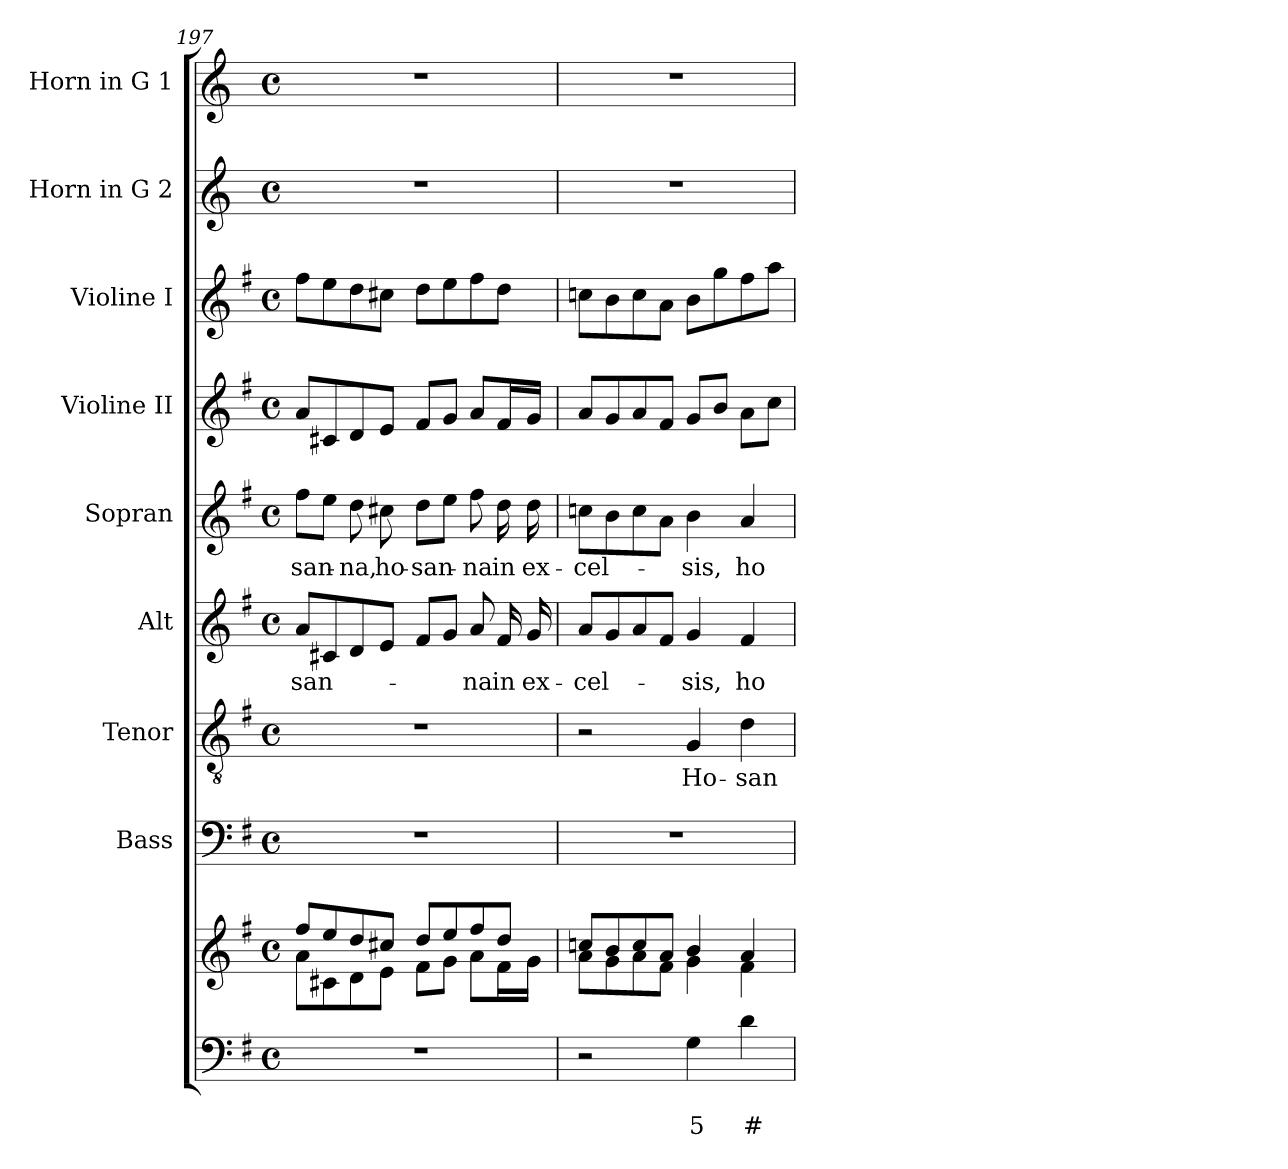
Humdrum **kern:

**kern	**text	**text	**kern	**kern	**kern	**text	**kern	**text	**kern	**text	**kern	**kern	**kern	**kern
*part9	*part9	*part9	*part9	*part8	*part7	*part7	*part6	*part6	*part5	*part5	*part4	*part3	*part2	*part1
*staff10	*staff10	*staff10	*staff9	*staff8	*staff7	*staff7	*staff6	*staff6	*staff5	*staff5	*staff4	*staff3	*staff2	*staff1
*	*	*	*	*I"Bass	*I"Tenor	*	*I"Alt	*	*I"Sopran	*	*I"Violine II	*I"Violine I	*I"Horn in G 2	*I"Horn in G 1
*	*	*	*	*I'B.	*I'T.	*	*I'A.	*	*I'S.	*	*I'Vl. II	*I'Vl. I	*	*
*clefF4	*	*	*clefG2	*clefF4	*clefGv2	*	*clefG2	*	*clefG2	*	*clefG2	*clefG2	*clefG2	*clefG2
*	*	*	*	*	*	*	*	*	*	*	*	*	*ITrd3c5	*ITrd3c5
*k[f#]	*	*	*k[f#]	*k[f#]	*k[f#]	*	*k[f#]	*	*k[f#]	*	*k[f#]	*k[f#]	*k[f#]	*k[f#]
*G:	*	*	*G:	*G:	*G:	*	*G:	*	*G:	*	*G:	*G:	*G:	*G:
*M4/4	*	*	*M4/4	*M4/4	*M4/4	*	*M4/4	*	*M4/4	*	*M4/4	*M4/4	*M4/4	*M4/4
*met(c)	*	*	*met(c)	*met(c)	*met(c)	*	*met(c)	*	*met(c)	*	*met(c)	*met(c)	*met(c)	*met(c)
=197	=197	=197	=197	=197	=197	=197	=197	=197	=197	=197	=197	=197	=197	=197
*	*	*	*^	*	*	*	*	*	*	*	*	*	*	*
!	!	!	!	!	!	!	!	!	!LO:LY:b	!	!LO:LY:b	!	!	!	!
1r	.	.	8ff#/L	8a\L	1r	1r	.	8a/L	-san-	8ff#\L	-san-	8a/L	8ff#\L	1r	1r
.	.	.	8ee/	8c#X\	.	.	.	8c#X/	.	8ee\J	.	8c#X/	8ee\	.	.
!	!	!	!	!	!	!	!	!	!	!	!LO:LY:b	!	!	!	!
.	.	.	8dd/	8d\	.	.	.	8d/	.	8dd\	-na,	8d/	8dd\	.	.
!	!	!	!	!	!	!	!	!	!	!	!LO:LY:b	!	!	!	!
.	.	.	8cc#X/J	8e\J	.	.	.	8e/J	.	8cc#X\	ho-	8e/J	8cc#X\J	.	.
!	!	!	!	!	!	!	!	!	!	!	!LO:LY:b	!	!	!	!
.	.	.	8dd/L	8f#\L	.	.	.	8f#/L	.	8dd\L	-san-	8f#/L	8dd\L	.	.
.	.	.	8ee/	8g\J	.	.	.	8g/J	.	8ee\J	.	8g/J	8ee\	.	.
!	!	!	!	!	!	!	!	!	!LO:LY:b	!	!LO:LY:b	!	!	!	!
.	.	.	8ff#/	8a\L	.	.	.	8a/	-na	8ff#\	-na	8a/L	8ff#\	.	.
!	!	!	!	!	!	!	!	!	!LO:LY:b	!	!LO:LY:b	!	!	!	!
.	.	.	8dd/J	16f#\L	.	.	.	16f#/	in	16dd\	in	16f#/L	8dd\J	.	.
!	!	!	!	!	!	!	!	!	!LO:LY:b	!	!LO:LY:b	!	!	!	!
.	.	.	.	16g\JJ	.	.	.	16g/	ex-	16dd\	ex-	16g/JJ	.	.	.
!!LO:PB:g=z
=198	=198	=198	=198	=198	=198	=198	=198	=198	=198	=198	=198	=198	=198	=198	=198
!	!	!	!	!	!	!	!	!	!LO:LY:b	!	!LO:LY:b	!	!	!	!
2r	.	.	8ccn/L	8a\L	1r	2r	.	8a/L	-cel-	8ccn\L	-cel-	8a/L	8ccn\L	1r	1r
.	.	.	8b/	8g\	.	.	.	8g/	.	8b\	.	8g/	8b\	.	.
.	.	.	8cc/	8a\	.	.	.	8a/	.	8cc\	.	8a/	8cc\	.	.
.	.	.	8a/J	8f#\J	.	.	.	8f#/J	.	8a\J	.	8f#/J	8a\J	.	.
!	!	!LO:LY:b	!	!	!	!	!LO:LY:b	!	!LO:LY:b	!	!LO:LY:b	!	!	!	!
4G\	.	5	4b/	4g\	.	4G/	Ho-	4g/	-sis,	4b\	-sis,	8g/L	8b\L	.	.
.	.	.	.	.	.	.	.	.	.	.	.	8b/J	8gg\	.	.
!	!	!LO:LY:b	!	!	!	!	!LO:LY:b	!	!LO:LY:b	!	!LO:LY:b	!	!	!	!
4d\	.	#	4a/	4f#\	.	4d\	-san-	4f#/	ho-	4a/	ho-	8a\L	8ff#\	.	.
.	.	.	.	.	.	.	.	.	.	.	.	8cc\J	8aa\J	.	.
*	*	*	*v	*v	*	*	*	*	*	*	*	*	*	*	*
=	=	=	=	=	=	=	=	=	=	=	=	=	=	=
*-	*-	*-	*-	*-	*-	*-	*-	*-	*-	*-	*-	*-	*-	*-
